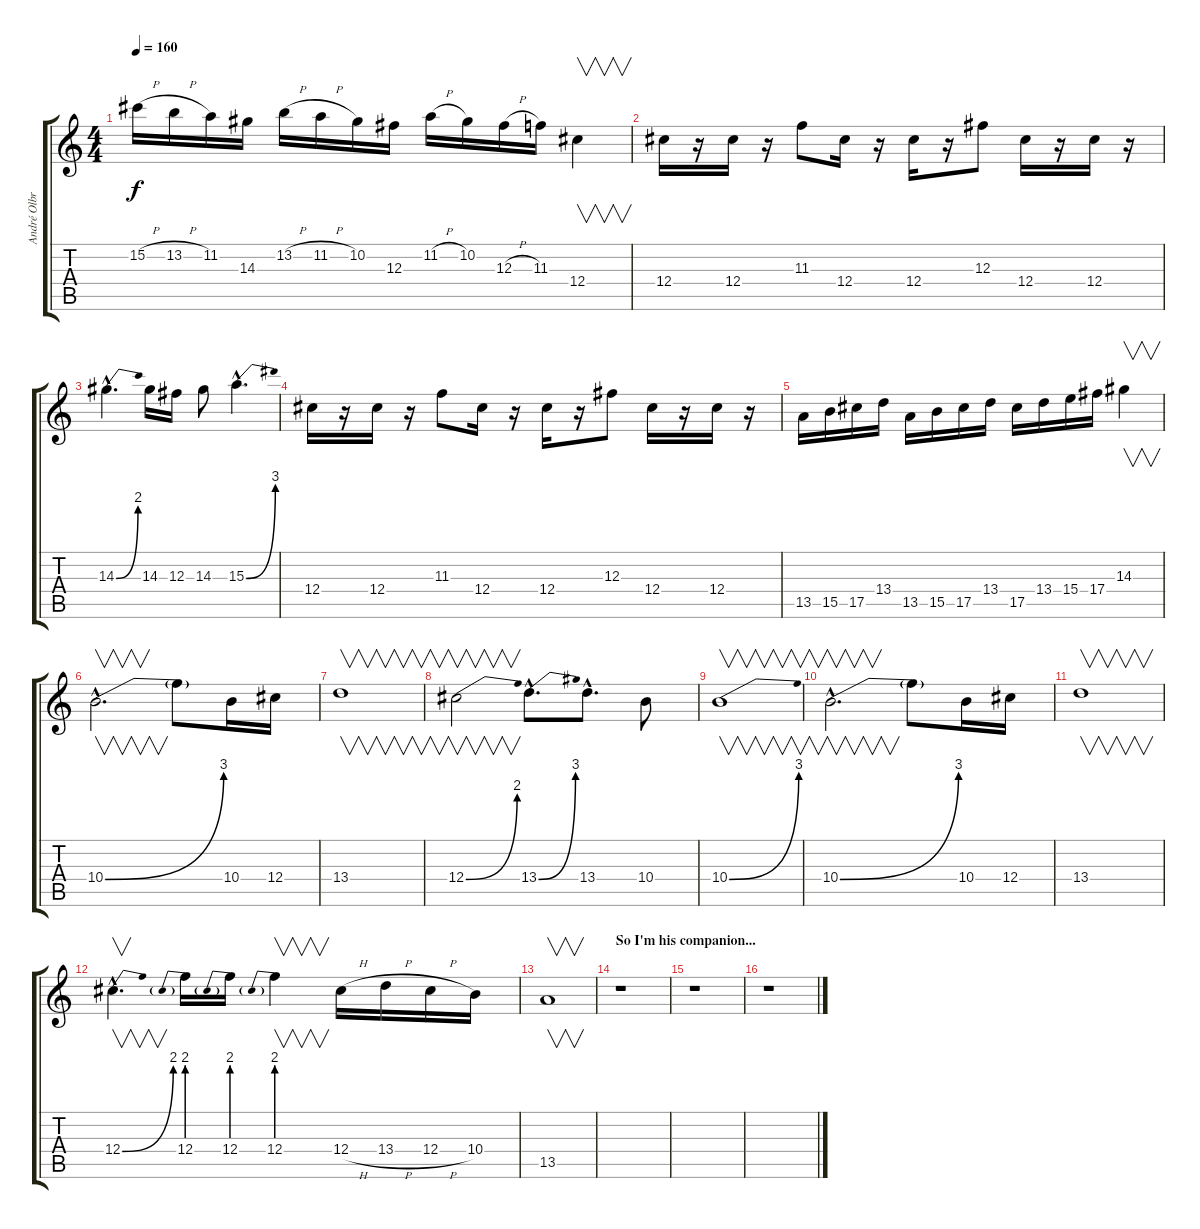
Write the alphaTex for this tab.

\track ("André Olbrich" "André Olbr") {instrument distortionguitar}
\staff {score tabs}
\tuning (Eb4 Bb3 Gb3 Db3 Ab2 Eb2) {hide}
\ts (4 4)
\tempo 160
\clef g2
\ks c
15.2{h}.16{dy f} 13.2{h}.16 11.2.16 14.3.16 13.2{h}.16 11.2{h}.16 10.2.16 12.3.16 11.2{h}.16 10.2.16 12.3{h}.16 11.3.16 12.4.4{v} |
12.4.16 r.16 12.4.16 r.16 11.3.8 12.4.16 r.16 12.4.16 r.16 12.3.8 12.4.16 r.16 12.4.16 r.16 |
14.3{be (bend 0 0 60 8) hac}.4{d} 14.3.16 12.3.16 14.3.8 15.3{be (bend 0 0 60 12) hac}.4{d} |
12.4.16 r.16 12.4.16 r.16 11.3.8 12.4.16 r.16 12.4.16 r.16 12.3.8 12.4.16 r.16 12.4.16 r.16 |
13.5.16 15.5.16 17.5.16 13.4.16 13.5.16 15.5.16 17.5.16 13.4.16 17.5.16 13.4.16 15.4.16 17.4.16 14.3.4{v} |
10.4{be (bend 0 0 60 12) hac}.2{v d} 10.4{t}.8 10.4.16 12.4.16 |
13.4.1{v} |
12.4{be (bend 0 0 60 8)}.2{v} 13.4{be (bend 0 0 60 12) hac}.8{d} 13.4{hac}.8{d} 10.4.8 |
10.4{be (bend 0 0 60 12)}.1{v} |
10.4{be (bend 0 0 60 12) hac}.2{v d} 10.4{t}.8 10.4.16 12.4.16 |
13.4.1{v} |
12.4{be (bend 0 0 60 8) hac}.4{v d} 12.4{be (prebend 0 8 60 8)}.16 12.4{be (prebend 0 8 60 8)}.16 12.4{be (prebend 0 8 60 8)}.4{v} 12.4{h}.16 13.4{h}.16 12.4{h}.16 10.4.16 |
13.5.1{v} |
\section ("" "So I'm his companion...")
r.1 |
r.1 |
r.1
